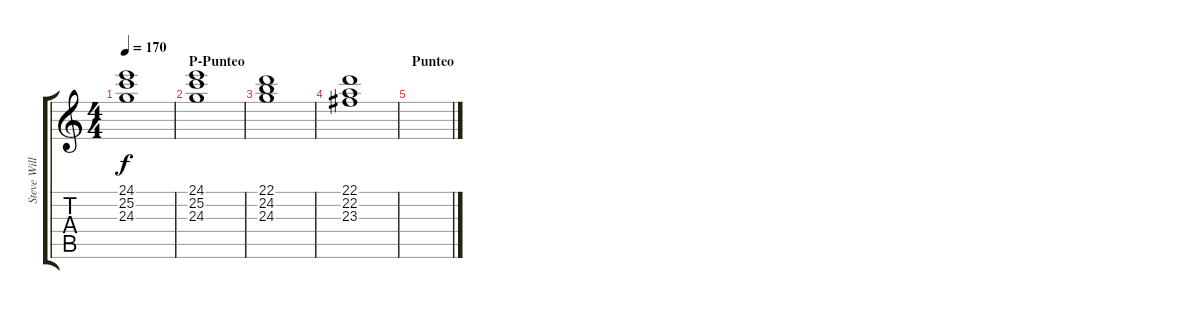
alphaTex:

\track ("Steve Williams Acomp" "Steve Will") {instrument churchorgan}
\staff {score tabs}
\tuning (E4 B3 G3 D3 A2 E2) {hide}
\ts (4 4)
\tempo 170
\clef g2
\ks c
(24.1 25.2 24.3).1{dy f} |
\section ("" "P-Punteo")
(24.1 25.2 24.3).1 |
(22.1 24.2 24.3).1 |
(22.1 22.2 23.3).1 |
\section ("" "Punteo")
